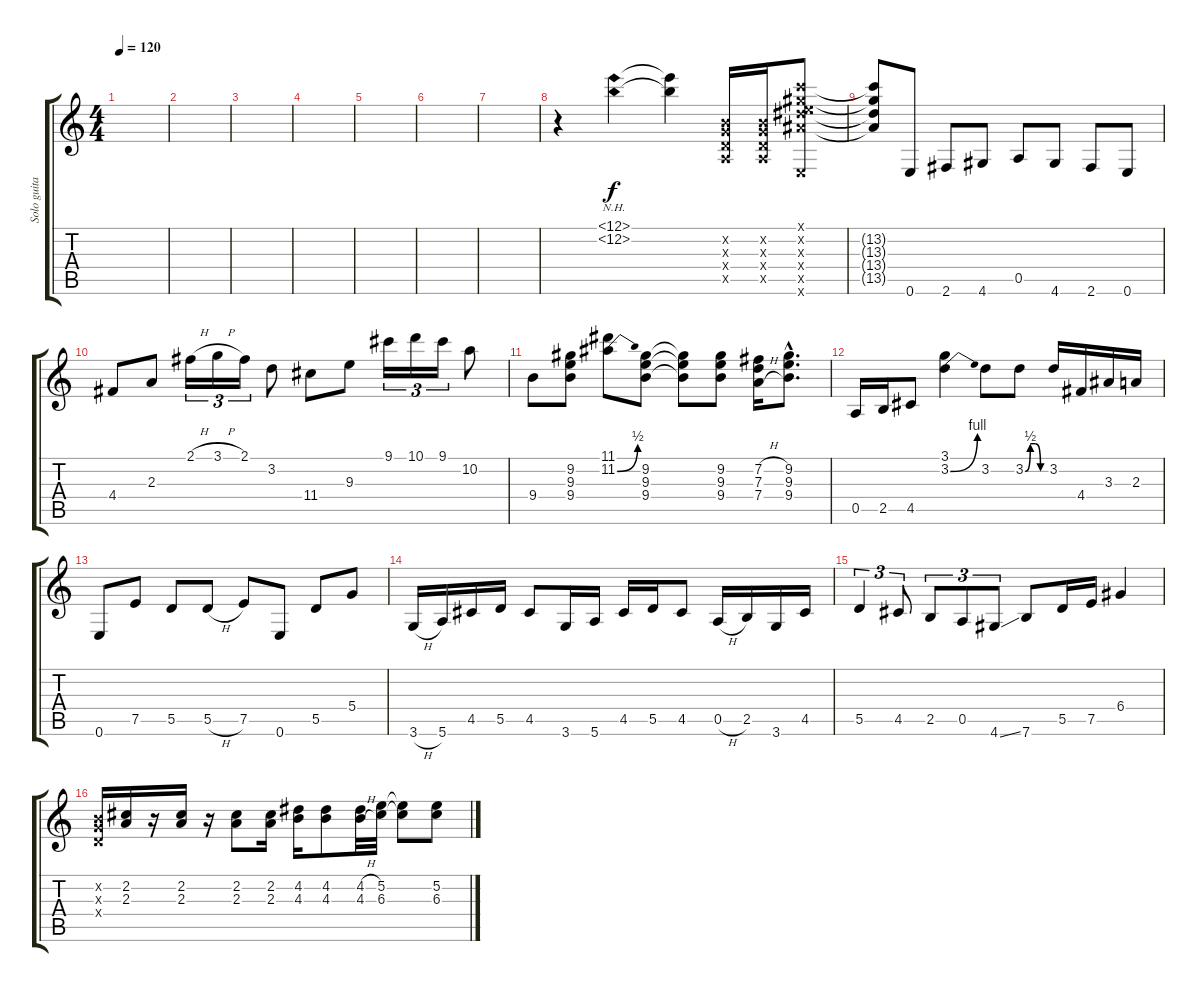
\track ("Solo guitar" "Solo guita") {instrument overdrivenguitar}
\staff {score tabs}
\tuning (E4 B3 G3 D3 A2 E2) {hide}
\ts (4 4)
\tempo 120
\clef g2
\ks c
|
|
|
|
|
|
|
r.4 (12.1{nh} 12.2{nh}).4 (12.1{t} 12.2{t}).4 (0.2{x} 0.3{x} 0.4{x} 0.5{x}).16 (0.2{x} 0.3{x} 0.4{x} 0.5{x}).16 (0.1{x} 13.2{x} 13.3{x} 13.4{x} 13.5{x} 0.6{x}).8 |
(13.2{t} 13.3{t} 13.4{t} 13.5{t}).8 0.6.8 2.6.8 4.6.8 0.5.8 4.6.8 2.6.8 0.6.8 |
4.4.8 2.3.8 2.1{h}.16{tu (3 2)} 3.1{h}.16{tu (3 2)} 2.1.16{tu (3 2)} 3.2.8 11.4.8 9.3.8 9.1.16{tu (3 2)} 10.1.16{tu (3 2)} 9.1.16{tu (3 2)} 10.2.8 |
9.4.8 (9.2 9.3 9.4).8 (11.1 11.2{be (bend 0 0 60 2)}).8 (9.2 9.3 9.4).8 (9.2{t} 9.3{t} 9.4{t}).8 (9.2 9.3 9.4).8 (7.2{h} 7.3{h} 7.4{h}).16 (9.2{hac} 9.3{hac} 9.4{hac}).8{d} |
0.5.16 2.5.16 4.5.8 (3.1 3.2{be (bend 0 0 60 4)}).4 3.2.8 3.2{be (custom 0 0 15 2 30 2 45 0 60 0)}.8 3.2.16 4.4.16 3.3.16 2.3.16 |
0.6.8 7.5.8 5.5.8 5.5{h}.8 7.5.8 0.6.8 5.5.8 5.4.8 |
3.6{h}.16 5.6.16 4.5.16 5.5.16 4.5.8 3.6.16 5.6.16 4.5.16 5.5.16 4.5.8 0.5{h}.16 2.5.16 3.6.16 4.5.16 |
5.5.4{tu (3 2)} 4.5.8{tu (3 2)} 2.5.8{tu (3 2)} 0.5.8{tu (3 2)} 4.6{ss}.8{tu (3 2)} 7.6.8 5.5.16 7.5.16 6.4.4 |
(0.2{x} 0.3{x} 0.4{x}).16 (2.2 2.3).16 r.16 (2.2 2.3).16 r.16 (2.2 2.3).8 (2.2 2.3).16 (4.2 4.3).16 (4.2 4.3).8 (4.2{h} 4.3{h}).32 (5.2 6.3).32 (5.2{t} 6.3{t}).8 (5.2 6.3).8
